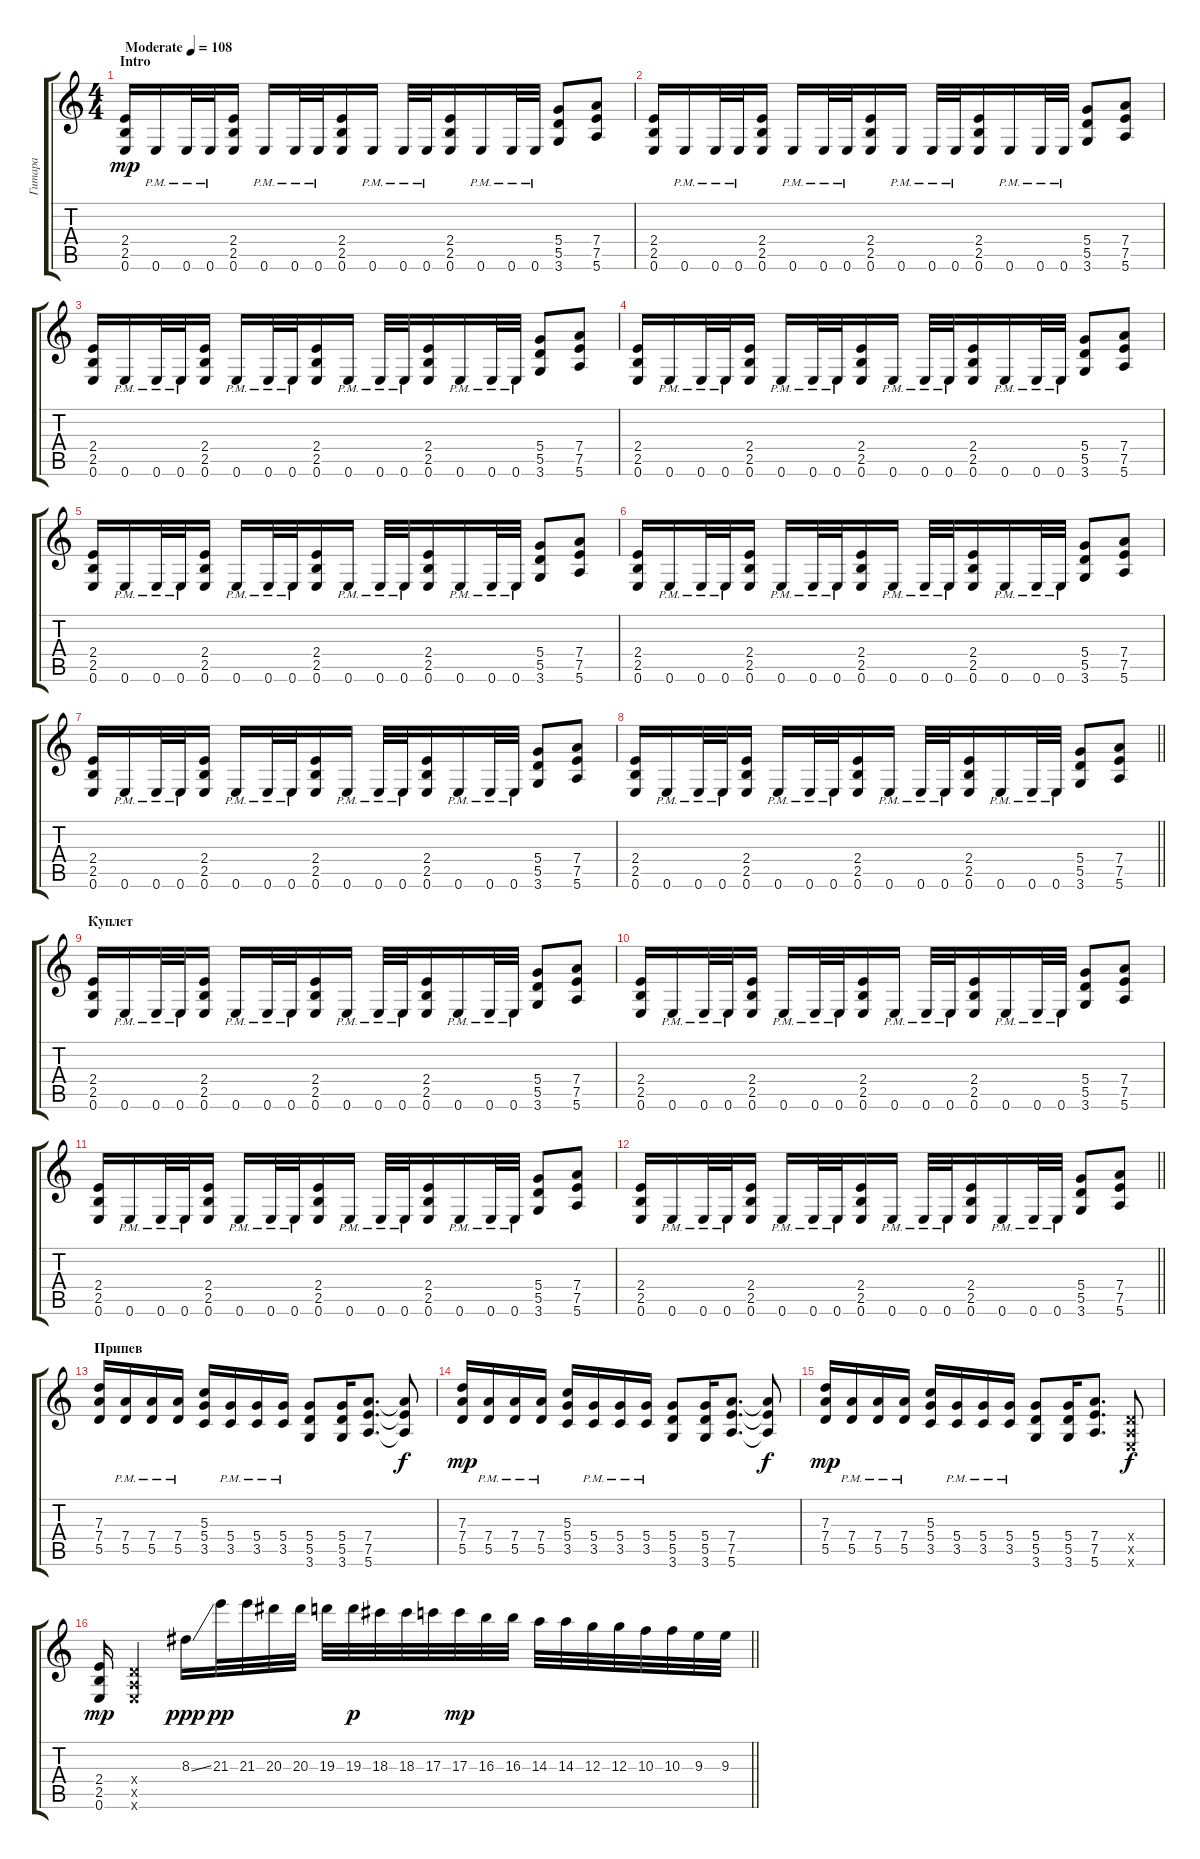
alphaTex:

\track ("Гитара" "Гитара") {instrument overdrivenguitar}
\staff {score tabs}
\tuning (E4 B3 G3 D3 A2 E2) {hide}
\ts (4 4)
\section ("" "Intro")
\tempo (108 "Moderate")
\clef g2
\ks c
(2.4 2.5 0.6).16{dy mp balance 0 instrument overdrivenguitar} 0.6{pm}.16 0.6{pm}.32 0.6{pm}.32 (2.4 2.5 0.6).16 0.6{pm}.16 0.6{pm}.32 0.6{pm}.32 (2.4 2.5 0.6).16 0.6{pm}.16 0.6{pm}.32 0.6{pm}.32 (2.4 2.5 0.6).16 0.6{pm}.16 0.6{pm}.32 0.6{pm}.32 (5.4 5.5 3.6).8 (7.4 7.5 5.6).8 |
(2.4 2.5 0.6).16 0.6{pm}.16 0.6{pm}.32 0.6{pm}.32 (2.4 2.5 0.6).16 0.6{pm}.16 0.6{pm}.32 0.6{pm}.32 (2.4 2.5 0.6).16 0.6{pm}.16 0.6{pm}.32 0.6{pm}.32 (2.4 2.5 0.6).16 0.6{pm}.16 0.6{pm}.32 0.6{pm}.32 (5.4 5.5 3.6).8 (7.4 7.5 5.6).8 |
(2.4 2.5 0.6).16 0.6{pm}.16 0.6{pm}.32 0.6{pm}.32 (2.4 2.5 0.6).16 0.6{pm}.16 0.6{pm}.32 0.6{pm}.32 (2.4 2.5 0.6).16 0.6{pm}.16 0.6{pm}.32 0.6{pm}.32 (2.4 2.5 0.6).16 0.6{pm}.16 0.6{pm}.32 0.6{pm}.32 (5.4 5.5 3.6).8 (7.4 7.5 5.6).8 |
(2.4 2.5 0.6).16 0.6{pm}.16 0.6{pm}.32 0.6{pm}.32 (2.4 2.5 0.6).16 0.6{pm}.16 0.6{pm}.32 0.6{pm}.32 (2.4 2.5 0.6).16 0.6{pm}.16 0.6{pm}.32 0.6{pm}.32 (2.4 2.5 0.6).16 0.6{pm}.16 0.6{pm}.32 0.6{pm}.32 (5.4 5.5 3.6).8 (7.4 7.5 5.6).8 |
(2.4 2.5 0.6).16{balance 8} 0.6{pm}.16 0.6{pm}.32 0.6{pm}.32 (2.4 2.5 0.6).16 0.6{pm}.16 0.6{pm}.32 0.6{pm}.32 (2.4 2.5 0.6).16 0.6{pm}.16 0.6{pm}.32 0.6{pm}.32 (2.4 2.5 0.6).16 0.6{pm}.16 0.6{pm}.32 0.6{pm}.32 (5.4 5.5 3.6).8 (7.4 7.5 5.6).8 |
(2.4 2.5 0.6).16 0.6{pm}.16 0.6{pm}.32 0.6{pm}.32 (2.4 2.5 0.6).16 0.6{pm}.16 0.6{pm}.32 0.6{pm}.32 (2.4 2.5 0.6).16 0.6{pm}.16 0.6{pm}.32 0.6{pm}.32 (2.4 2.5 0.6).16 0.6{pm}.16 0.6{pm}.32 0.6{pm}.32 (5.4 5.5 3.6).8 (7.4 7.5 5.6).8 |
(2.4 2.5 0.6).16 0.6{pm}.16 0.6{pm}.32 0.6{pm}.32 (2.4 2.5 0.6).16 0.6{pm}.16 0.6{pm}.32 0.6{pm}.32 (2.4 2.5 0.6).16 0.6{pm}.16 0.6{pm}.32 0.6{pm}.32 (2.4 2.5 0.6).16 0.6{pm}.16 0.6{pm}.32 0.6{pm}.32 (5.4 5.5 3.6).8 (7.4 7.5 5.6).8 |
\barLineRight lightlight
(2.4 2.5 0.6).16 0.6{pm}.16 0.6{pm}.32 0.6{pm}.32 (2.4 2.5 0.6).16 0.6{pm}.16 0.6{pm}.32 0.6{pm}.32 (2.4 2.5 0.6).16 0.6{pm}.16 0.6{pm}.32 0.6{pm}.32 (2.4 2.5 0.6).16 0.6{pm}.16 0.6{pm}.32 0.6{pm}.32 (5.4 5.5 3.6).8 (7.4 7.5 5.6).8 |
\section ("" "Куплет")
(2.4 2.5 0.6).16{balance 8} 0.6{pm}.16 0.6{pm}.32 0.6{pm}.32 (2.4 2.5 0.6).16 0.6{pm}.16 0.6{pm}.32 0.6{pm}.32 (2.4 2.5 0.6).16 0.6{pm}.16 0.6{pm}.32 0.6{pm}.32 (2.4 2.5 0.6).16 0.6{pm}.16 0.6{pm}.32 0.6{pm}.32 (5.4 5.5 3.6).8 (7.4 7.5 5.6).8 |
(2.4 2.5 0.6).16 0.6{pm}.16 0.6{pm}.32 0.6{pm}.32 (2.4 2.5 0.6).16 0.6{pm}.16 0.6{pm}.32 0.6{pm}.32 (2.4 2.5 0.6).16 0.6{pm}.16 0.6{pm}.32 0.6{pm}.32 (2.4 2.5 0.6).16 0.6{pm}.16 0.6{pm}.32 0.6{pm}.32 (5.4 5.5 3.6).8 (7.4 7.5 5.6).8 |
(2.4 2.5 0.6).16 0.6{pm}.16 0.6{pm}.32 0.6{pm}.32 (2.4 2.5 0.6).16 0.6{pm}.16 0.6{pm}.32 0.6{pm}.32 (2.4 2.5 0.6).16 0.6{pm}.16 0.6{pm}.32 0.6{pm}.32 (2.4 2.5 0.6).16 0.6{pm}.16 0.6{pm}.32 0.6{pm}.32 (5.4 5.5 3.6).8 (7.4 7.5 5.6).8 |
\barLineRight lightlight
(2.4 2.5 0.6).16 0.6{pm}.16 0.6{pm}.32 0.6{pm}.32 (2.4 2.5 0.6).16 0.6{pm}.16 0.6{pm}.32 0.6{pm}.32 (2.4 2.5 0.6).16 0.6{pm}.16 0.6{pm}.32 0.6{pm}.32 (2.4 2.5 0.6).16 0.6{pm}.16 0.6{pm}.32 0.6{pm}.32 (5.4 5.5 3.6).8 (7.4 7.5 5.6).8 |
\section ("" "Припев")
(7.3 7.4 5.5).16 (7.4{pm} 5.5{pm}).16 (7.4{pm} 5.5{pm}).16 (7.4{pm} 5.5{pm}).16 (5.3 5.4 3.5).16 (5.4{pm} 3.5{pm}).16 (5.4{pm} 3.5{pm}).16 (5.4{pm} 3.5{pm}).16 (5.4 5.5 3.6).8 (5.4 5.5 3.6).16 (7.4 7.5 5.6).8{d} (7.4{t} 7.5{t} 5.6{t}).8{dy f} |
(7.3 7.4 5.5).16{dy mp} (7.4{pm} 5.5{pm}).16 (7.4{pm} 5.5{pm}).16 (7.4{pm} 5.5{pm}).16 (5.3 5.4 3.5).16 (5.4{pm} 3.5{pm}).16 (5.4{pm} 3.5{pm}).16 (5.4{pm} 3.5{pm}).16 (5.4 5.5 3.6).8 (5.4 5.5 3.6).16 (7.4 7.5 5.6).8{d} (7.4{t} 7.5{t} 5.6{t}).8{dy f} |
(7.3 7.4 5.5).16{dy mp} (7.4{pm} 5.5{pm}).16 (7.4{pm} 5.5{pm}).16 (7.4{pm} 5.5{pm}).16 (5.3 5.4 3.5).16 (5.4{pm} 3.5{pm}).16 (5.4{pm} 3.5{pm}).16 (5.4{pm} 3.5{pm}).16 (5.4 5.5 3.6).8 (5.4 5.5 3.6).16 (7.4 7.5 5.6).8{d} (0.4{x} 0.5{x} 0.6{x}).8{dy f} |
\barLineRight lightlight
(2.4 2.5 0.6).16{dy mp} (0.4{x} 0.5{x} 0.6{x}).4 8.3{ss}.16{dy ppp} 21.3.32{dy pp} 21.3.32 20.3.32 20.3.32 19.3.32 19.3.32{dy p} 18.3.32 18.3.32 17.3.32 17.3.32{dy mp} 16.3.32 16.3.32 14.3.32 14.3.32 12.3.32 12.3.32 10.3.32 10.3.32 9.3.32 9.3.32
